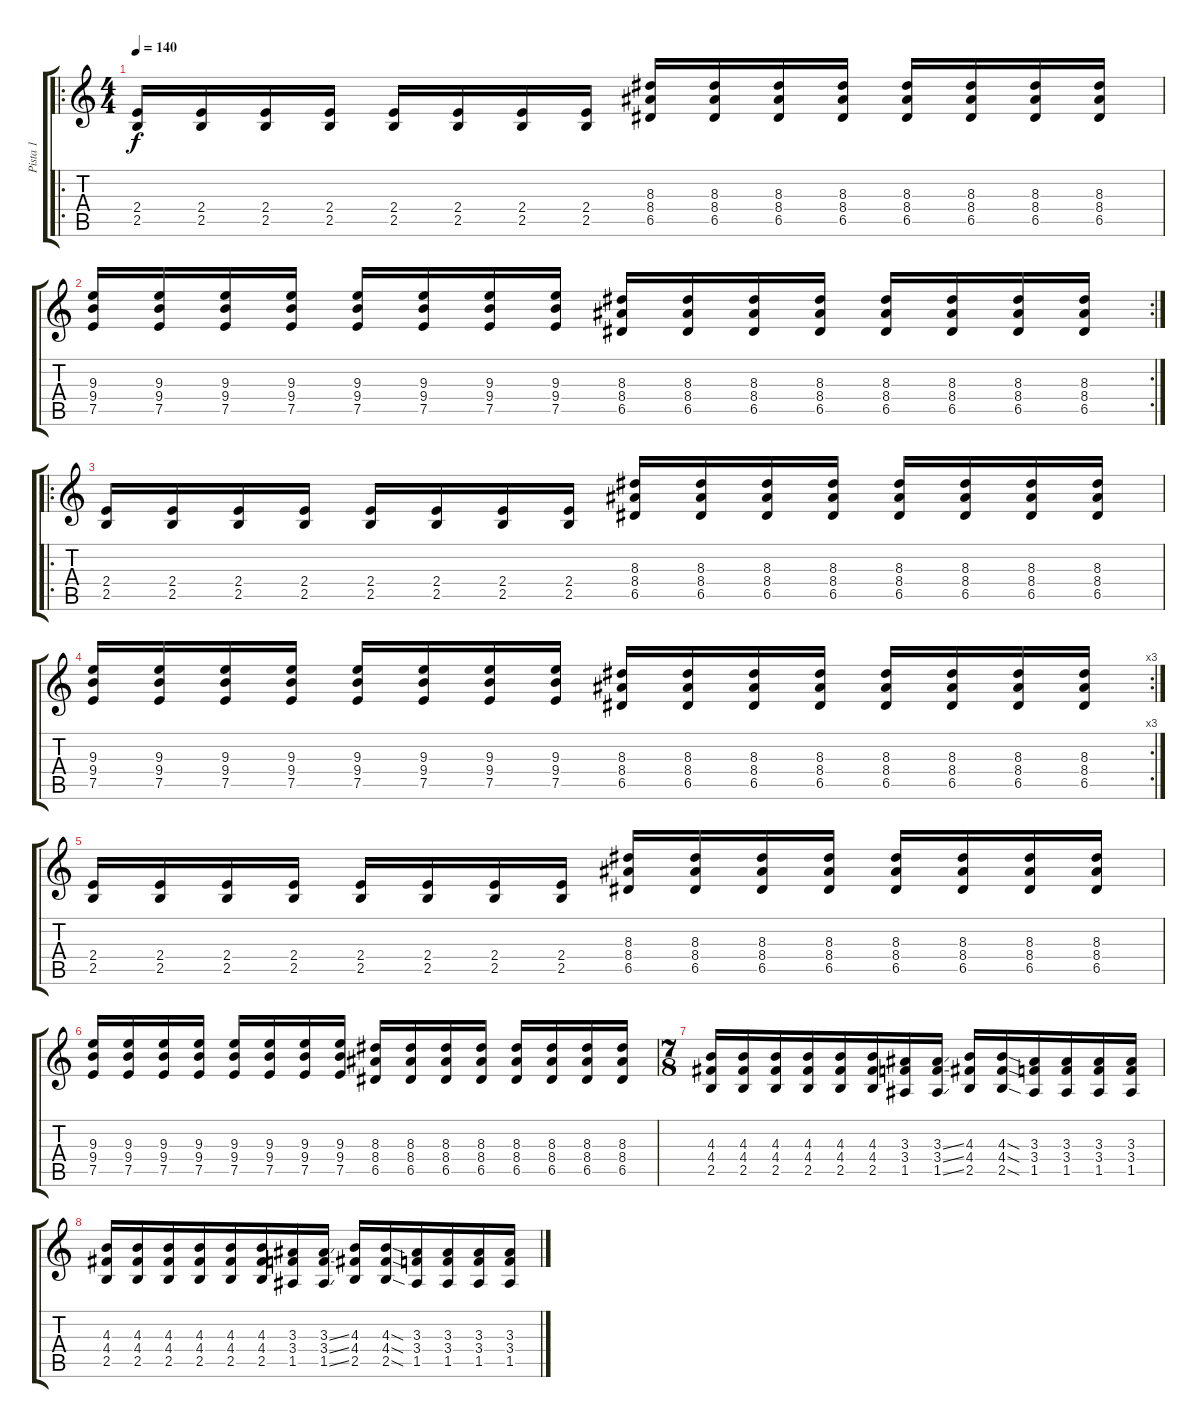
\track ("Pista 1" "Pista 1") {instrument distortionguitar}
\staff {score tabs}
\tuning (E4 B3 G3 D3 A2 E2) {hide}
\ro
\ts (4 4)
\tempo 140
\clef g2
\ks c
(2.4 2.5).16{dy f instrument distortionguitar} (2.4 2.5).16 (2.4 2.5).16 (2.4 2.5).16 (2.4 2.5).16 (2.4 2.5).16 (2.4 2.5).16 (2.4 2.5).16 (8.3 8.4 6.5).16 (8.3 8.4 6.5).16 (8.3 8.4 6.5).16 (8.3 8.4 6.5).16 (8.3 8.4 6.5).16 (8.3 8.4 6.5).16 (8.3 8.4 6.5).16 (8.3 8.4 6.5).16 |
\rc 2
(9.3 9.4 7.5).16 (9.3 9.4 7.5).16 (9.3 9.4 7.5).16 (9.3 9.4 7.5).16 (9.3 9.4 7.5).16 (9.3 9.4 7.5).16 (9.3 9.4 7.5).16 (9.3 9.4 7.5).16 (8.3 8.4 6.5).16 (8.3 8.4 6.5).16 (8.3 8.4 6.5).16 (8.3 8.4 6.5).16 (8.3 8.4 6.5).16 (8.3 8.4 6.5).16 (8.3 8.4 6.5).16 (8.3 8.4 6.5).16 |
\ro
(2.4 2.5).16 (2.4 2.5).16 (2.4 2.5).16 (2.4 2.5).16 (2.4 2.5).16 (2.4 2.5).16 (2.4 2.5).16 (2.4 2.5).16 (8.3 8.4 6.5).16 (8.3 8.4 6.5).16 (8.3 8.4 6.5).16 (8.3 8.4 6.5).16 (8.3 8.4 6.5).16 (8.3 8.4 6.5).16 (8.3 8.4 6.5).16 (8.3 8.4 6.5).16 |
\rc 3
(9.3 9.4 7.5).16 (9.3 9.4 7.5).16 (9.3 9.4 7.5).16 (9.3 9.4 7.5).16 (9.3 9.4 7.5).16 (9.3 9.4 7.5).16 (9.3 9.4 7.5).16 (9.3 9.4 7.5).16 (8.3 8.4 6.5).16 (8.3 8.4 6.5).16 (8.3 8.4 6.5).16 (8.3 8.4 6.5).16 (8.3 8.4 6.5).16 (8.3 8.4 6.5).16 (8.3 8.4 6.5).16 (8.3 8.4 6.5).16 |
(2.4 2.5).16 (2.4 2.5).16 (2.4 2.5).16 (2.4 2.5).16 (2.4 2.5).16 (2.4 2.5).16 (2.4 2.5).16 (2.4 2.5).16 (8.3 8.4 6.5).16 (8.3 8.4 6.5).16 (8.3 8.4 6.5).16 (8.3 8.4 6.5).16 (8.3 8.4 6.5).16 (8.3 8.4 6.5).16 (8.3 8.4 6.5).16 (8.3 8.4 6.5).16 |
(9.3 9.4 7.5).16 (9.3 9.4 7.5).16 (9.3 9.4 7.5).16 (9.3 9.4 7.5).16 (9.3 9.4 7.5).16 (9.3 9.4 7.5).16 (9.3 9.4 7.5).16 (9.3 9.4 7.5).16 (8.3 8.4 6.5).16 (8.3 8.4 6.5).16 (8.3 8.4 6.5).16 (8.3 8.4 6.5).16 (8.3 8.4 6.5).16 (8.3 8.4 6.5).16 (8.3 8.4 6.5).16 (8.3 8.4 6.5).16 |
\ts (7 8)
(4.3 4.4 2.5).16 (4.3 4.4 2.5).16 (4.3 4.4 2.5).16 (4.3 4.4 2.5).16 (4.3 4.4 2.5).16 (4.3 4.4 2.5).16 (3.3 3.4 1.5).16 (3.3{ss} 3.4{ss} 1.5{ss}).16 (4.3 4.4 2.5).16 (4.3{sod} 4.4{sod} 2.5{sod}).16 (3.3 3.4 1.5).16 (3.3 3.4 1.5).16 (3.3 3.4 1.5).16 (3.3 3.4 1.5).16 |
(4.3 4.4 2.5).16 (4.3 4.4 2.5).16 (4.3 4.4 2.5).16 (4.3 4.4 2.5).16 (4.3 4.4 2.5).16 (4.3 4.4 2.5).16 (3.3 3.4 1.5).16 (3.3{ss} 3.4{ss} 1.5{ss}).16 (4.3 4.4 2.5).16 (4.3{sod} 4.4{sod} 2.5{sod}).16 (3.3 3.4 1.5).16 (3.3 3.4 1.5).16 (3.3 3.4 1.5).16 (3.3 3.4 1.5).16
